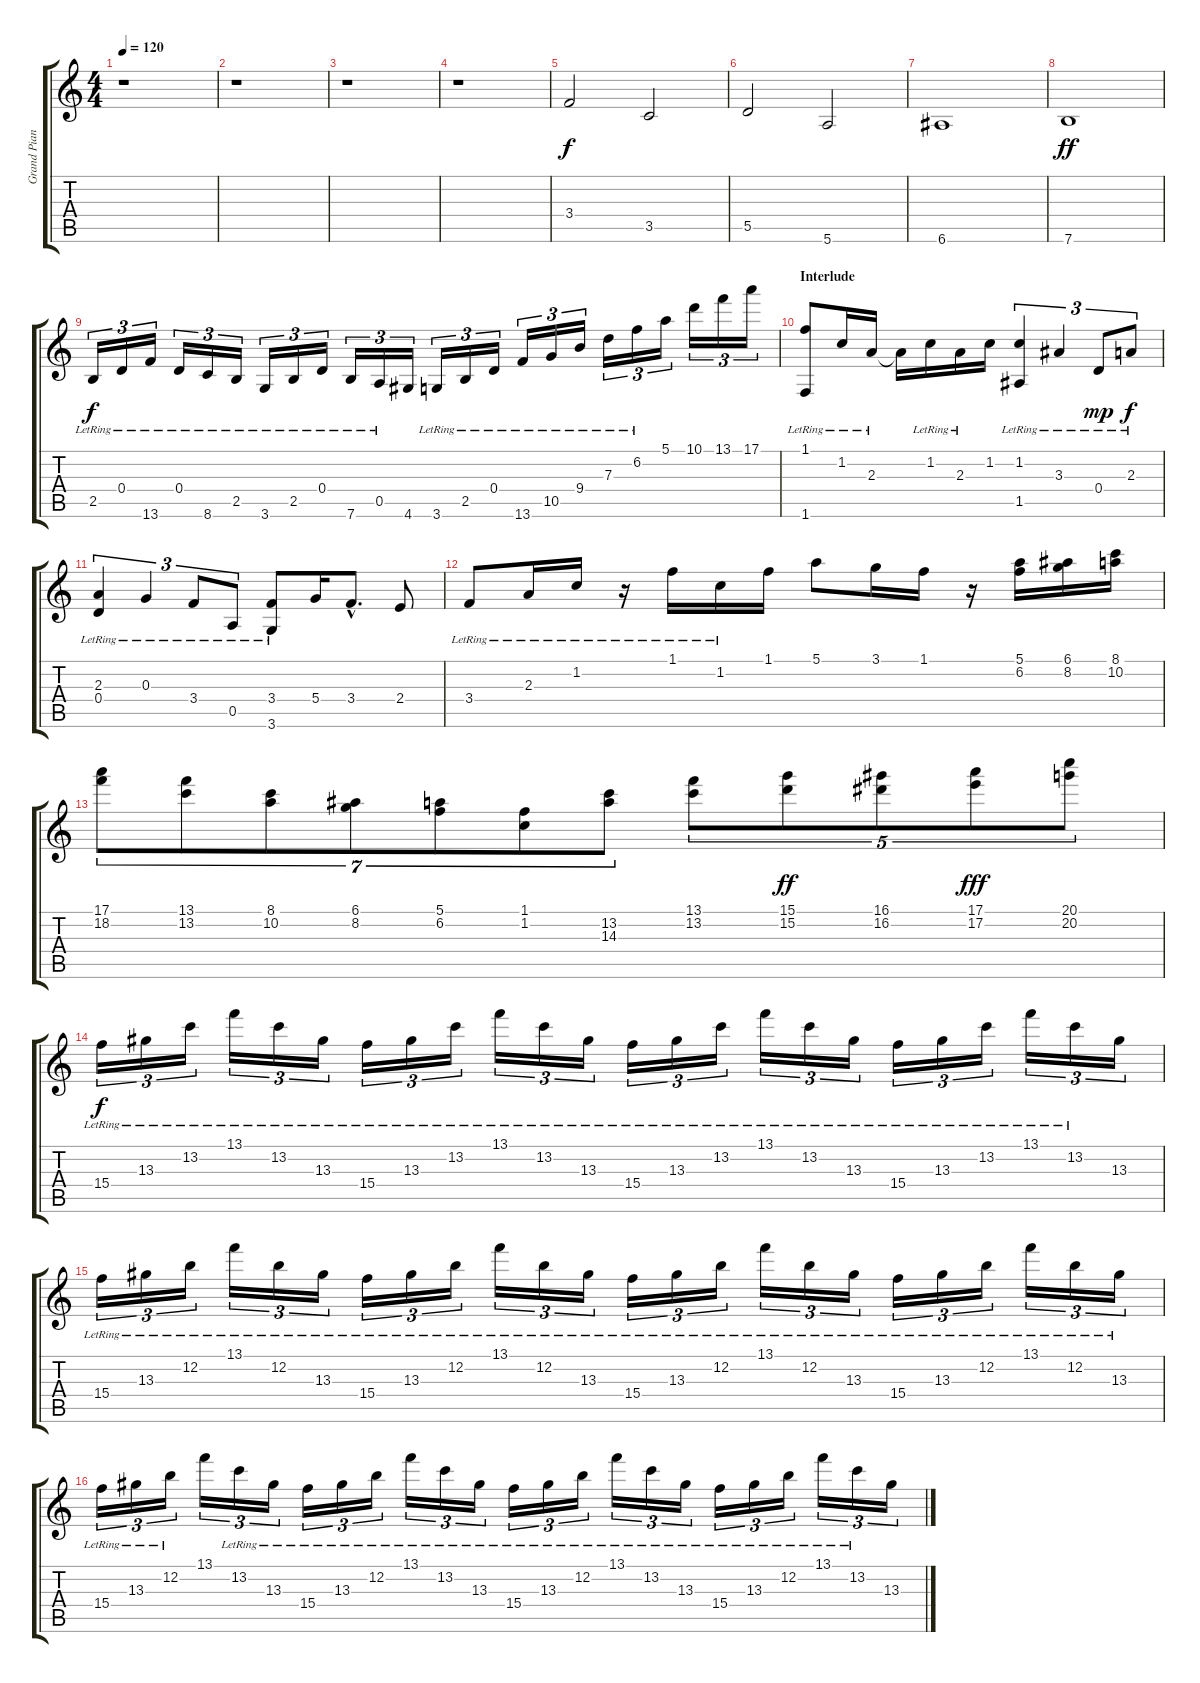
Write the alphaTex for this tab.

\track ("Grand Piano (R. Hand)" "Grand Pian") {instrument acousticgrandpiano}
\staff {score tabs}
\tuning (E5 B4 G4 D4 A3 E3) {hide}
\ts (4 4)
\tempo 120
\clef g2
\ks c
r.1{dy ff} |
r.1 |
r.1 |
r.1 |
3.4.2{dy f} 3.5.2 |
5.5.2 5.6.2 |
6.6.1 |
7.6.1{dy ff} |
2.5{lr}.16{tu (3 2) dy f volume 16} 0.4{lr}.16{tu (3 2)} 13.6{lr}.16{tu (3 2)} 0.4{lr}.16{tu (3 2)} 8.6{lr}.16{tu (3 2)} 2.5{lr}.16{tu (3 2)} 3.6{lr}.16{tu (3 2)} 2.5{lr}.16{tu (3 2)} 0.4{lr}.16{tu (3 2)} 7.6{lr}.16{tu (3 2)} 0.5{lr}.16{tu (3 2)} 4.6.16{tu (3 2)} 3.6{lr}.16{tu (3 2)} 2.5{lr}.16{tu (3 2)} 0.4{lr}.16{tu (3 2)} 13.6{lr}.16{tu (3 2)} 10.5{lr}.16{tu (3 2)} 9.4{lr}.16{tu (3 2)} 7.3{lr}.16{tu (3 2)} 6.2{lr}.16{tu (3 2)} 5.1.16{tu (3 2)} 10.1.16{tu (3 2)} 13.1.16{tu (3 2)} 17.1.16{tu (3 2)} |
\section ("" "Interlude")
(1.1{lr} 1.6{lr}).8{volume 14} 1.2{lr}.16 2.3{lr}.16 2.3{t}.16 1.2{lr}.16 2.3{lr}.16 1.2.16 (1.2{lr} 1.5).4{tu (3 2)} 3.3{lr}.4{tu (3 2)} 0.4{lr}.8{tu (3 2) dy mp} 2.3{lr}.8{tu (3 2) dy f} |
(2.3 0.4{lr}).4{tu (3 2)} 0.3{lr}.4{tu (3 2)} 3.4{lr}.8{tu (3 2)} 0.5{lr}.8{tu (3 2)} (3.4 3.6{lr}).8 5.4.16 3.4{hac}.8{d} 2.4.8 |
3.4{lr}.8 2.3{lr}.16 1.2{lr}.16 r.16 1.1{lr}.16 1.2{lr}.16 1.1.16 5.1.8 3.1.16 1.1.16 r.16 (5.1 6.2).16 (6.1 8.2).16 (8.1 10.2).16 |
(17.1 18.2).8{tu (7 4) volume 16} (13.1 13.2).8{tu (7 4)} (8.1 10.2).8{tu (7 4)} (6.1 8.2).8{tu (7 4)} (5.1 6.2).8{tu (7 4)} (1.1 1.2).8{tu (7 4)} (13.2 14.3).8{tu (7 4)} (13.1 13.2).8{tu (5 4)} (15.1 15.2).8{tu (5 4) dy ff} (16.1 16.2).8{tu (5 4)} (17.1 17.2).8{tu (5 4) dy fff} (20.1 20.2).8{tu (5 4)} |
15.4{lr}.16{tu (3 2) dy f volume 14 instrument acousticgrandpiano} 13.3{lr}.16{tu (3 2)} 13.2{lr}.16{tu (3 2)} 13.1{lr}.16{tu (3 2)} 13.2{lr}.16{tu (3 2)} 13.3{lr}.16{tu (3 2)} 15.4{lr}.16{tu (3 2)} 13.3{lr}.16{tu (3 2)} 13.2{lr}.16{tu (3 2)} 13.1{lr}.16{tu (3 2)} 13.2{lr}.16{tu (3 2)} 13.3{lr}.16{tu (3 2)} 15.4{lr}.16{tu (3 2)} 13.3{lr}.16{tu (3 2)} 13.2{lr}.16{tu (3 2)} 13.1{lr}.16{tu (3 2)} 13.2{lr}.16{tu (3 2)} 13.3{lr}.16{tu (3 2)} 15.4{lr}.16{tu (3 2)} 13.3{lr}.16{tu (3 2)} 13.2{lr}.16{tu (3 2)} 13.1{lr}.16{tu (3 2)} 13.2{lr}.16{tu (3 2)} 13.3.16{tu (3 2)} |
15.4{lr}.16{tu (3 2)} 13.3{lr}.16{tu (3 2)} 12.2{lr}.16{tu (3 2)} 13.1{lr}.16{tu (3 2)} 12.2{lr}.16{tu (3 2)} 13.3{lr}.16{tu (3 2)} 15.4{lr}.16{tu (3 2)} 13.3{lr}.16{tu (3 2)} 12.2{lr}.16{tu (3 2)} 13.1{lr}.16{tu (3 2)} 12.2{lr}.16{tu (3 2)} 13.3{lr}.16{tu (3 2)} 15.4{lr}.16{tu (3 2)} 13.3{lr}.16{tu (3 2)} 12.2{lr}.16{tu (3 2)} 13.1{lr}.16{tu (3 2)} 12.2{lr}.16{tu (3 2)} 13.3{lr}.16{tu (3 2)} 15.4{lr}.16{tu (3 2)} 13.3{lr}.16{tu (3 2)} 12.2{lr}.16{tu (3 2)} 13.1{lr}.16{tu (3 2)} 12.2{lr}.16{tu (3 2)} 13.3{lr}.16{tu (3 2)} |
15.4{lr}.16{tu (3 2) instrument acousticgrandpiano} 13.3{lr}.16{tu (3 2)} 12.2{lr}.16{tu (3 2)} 13.1.16{tu (3 2)} 13.2{lr}.16{tu (3 2)} 13.3{lr}.16{tu (3 2)} 15.4{lr}.16{tu (3 2)} 13.3{lr}.16{tu (3 2)} 12.2{lr}.16{tu (3 2)} 13.1{lr}.16{tu (3 2)} 13.2{lr}.16{tu (3 2)} 13.3{lr}.16{tu (3 2)} 15.4{lr}.16{tu (3 2)} 13.3{lr}.16{tu (3 2)} 12.2{lr}.16{tu (3 2)} 13.1{lr}.16{tu (3 2)} 13.2{lr}.16{tu (3 2)} 13.3{lr}.16{tu (3 2)} 15.4{lr}.16{tu (3 2)} 13.3{lr}.16{tu (3 2)} 12.2{lr}.16{tu (3 2)} 13.1{lr}.16{tu (3 2)} 13.2{lr}.16{tu (3 2)} 13.3.16{tu (3 2)}
